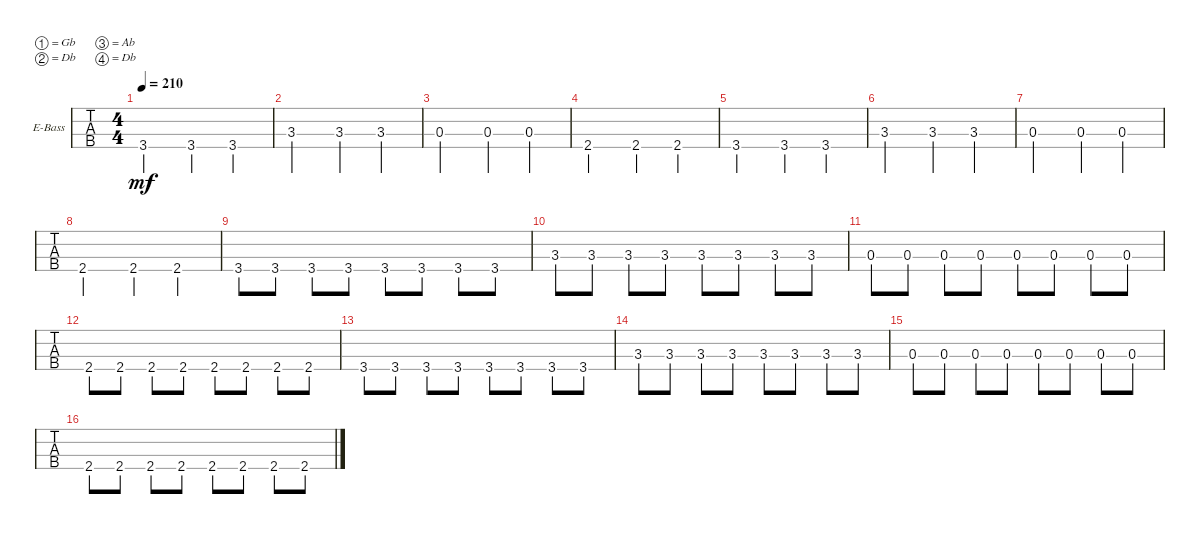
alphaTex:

\defaultSystemsLayout 4
\bracketExtendMode groupsimilarinstruments
\firstSystemTrackNameOrientation horizontal
\otherSystemsTrackNameOrientation horizontal
\track ("Electric Bass" "E-Bass") {instrument electricbassfinger}
\staff {tabs}
\tuning (Gb2 Db2 Ab1 Db1)
\ts (4 4)
\tempo 210
\clef f4
\ks c
3.4.2{dy mf} 3.4.4 3.4.4 |
3.3.2 3.3.4 3.3.4 |
0.3.2 0.3.4 0.3.4 |
2.4.2 2.4.4 2.4.4 |
3.4.2 3.4.4 3.4.4 |
3.3.2 3.3.4 3.3.4 |
0.3.2 0.3.4 0.3.4 |
2.4.2 2.4.4 2.4.4 |
3.4.8 3.4.8 3.4.8 3.4.8 3.4.8 3.4.8 3.4.8 3.4.8 |
3.3.8 3.3.8 3.3.8 3.3.8 3.3.8 3.3.8 3.3.8 3.3.8 |
0.3.8 0.3.8 0.3.8 0.3.8 0.3.8 0.3.8 0.3.8 0.3.8 |
2.4.8 2.4.8 2.4.8 2.4.8 2.4.8 2.4.8 2.4.8 2.4.8 |
3.4.8 3.4.8 3.4.8 3.4.8 3.4.8 3.4.8 3.4.8 3.4.8 |
3.3.8 3.3.8 3.3.8 3.3.8 3.3.8 3.3.8 3.3.8 3.3.8 |
0.3.8 0.3.8 0.3.8 0.3.8 0.3.8 0.3.8 0.3.8 0.3.8 |
2.4.8 2.4.8 2.4.8 2.4.8 2.4.8 2.4.8 2.4.8 2.4.8
